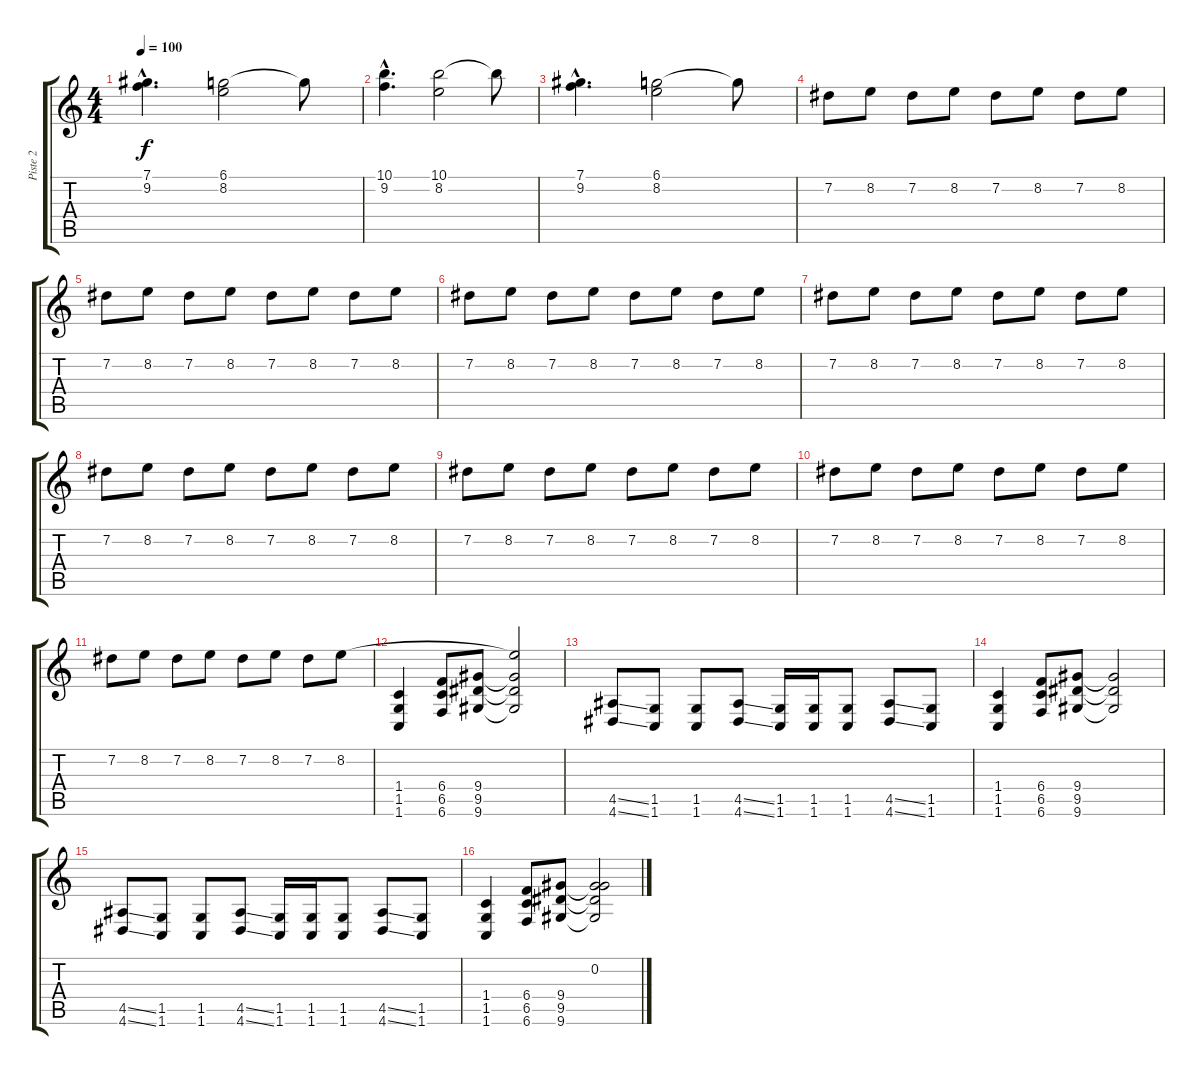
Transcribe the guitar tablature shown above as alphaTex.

\track ("Piste 2" "Piste 2") {instrument distortionguitar}
\staff {score tabs}
\tuning (Db4 Ab3 E3 B2 Gb2 B1) {hide}
\ts (4 4)
\tempo 100
\clef g2
\ks c
(7.1{hac} 9.2{hac}).4{d dy f} (6.1 8.2).2 6.1{t}.8 |
(10.1{hac} 9.2{hac}).4{d} (10.1 8.2).2 10.1{t}.8 |
(7.1{hac} 9.2{hac}).4{d} (6.1 8.2).2 6.1{t}.8 |
7.2.8{instrument distortionguitar} 8.2.8 7.2.8 8.2.8 7.2.8 8.2.8 7.2.8 8.2.8 |
7.2.8 8.2.8 7.2.8 8.2.8 7.2.8 8.2.8 7.2.8 8.2.8 |
7.2.8 8.2.8 7.2.8 8.2.8 7.2.8 8.2.8 7.2.8 8.2.8 |
7.2.8 8.2.8 7.2.8 8.2.8 7.2.8 8.2.8 7.2.8 8.2.8 |
7.2.8{instrument distortionguitar} 8.2.8 7.2.8 8.2.8 7.2.8 8.2.8 7.2.8 8.2.8 |
7.2.8 8.2.8 7.2.8 8.2.8 7.2.8 8.2.8 7.2.8 8.2.8 |
7.2.8 8.2.8 7.2.8 8.2.8 7.2.8 8.2.8 7.2.8 8.2.8 |
7.2.8 8.2.8 7.2.8 8.2.8 7.2.8 8.2.8 7.2.8 8.2.8 |
(1.4 1.5 1.6).4 (6.4 6.5 6.6).8 (9.4 9.5 9.6).8 (8.2{t} 9.4{t} 9.5{t} 9.6{t}).2 |
(4.5{ss} 4.6{ss}).8 (1.5 1.6).8 (1.5 1.6).8 (4.5{ss} 4.6{ss}).8 (1.5 1.6).16 (1.5 1.6).16 (1.5 1.6).8 (4.5{ss} 4.6{ss}).8 (1.5 1.6).8 |
(1.4 1.5 1.6).4 (6.4 6.5 6.6).8 (9.4 9.5 9.6).8 (9.4{t} 9.5{t} 9.6{t}).2 |
(4.5{ss} 4.6{ss}).8 (1.5 1.6).8 (1.5 1.6).8 (4.5{ss} 4.6{ss}).8 (1.5 1.6).16 (1.5 1.6).16 (1.5 1.6).8 (4.5{ss} 4.6{ss}).8 (1.5 1.6).8 |
(1.4 1.5 1.6).4 (6.4 6.5 6.6).8 (9.4 9.5 9.6).8 (0.2 9.4{t} 9.5{t} 9.6{t}).2
